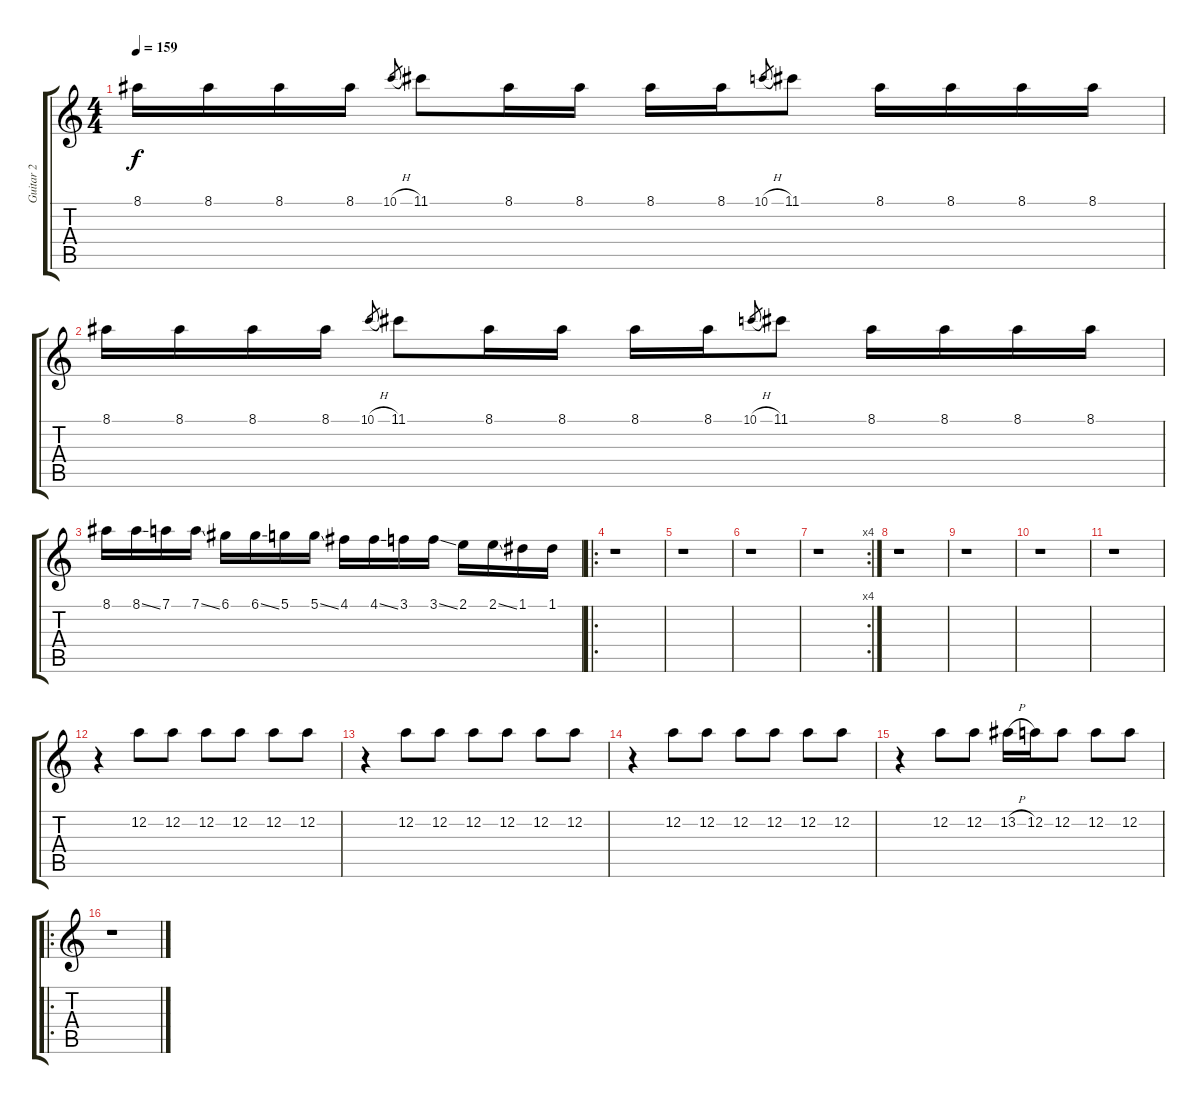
\track ("Guitar 2" "Guitar 2") {instrument distortionguitar}
\staff {score tabs}
\tuning (D4 A3 F3 C3 G2 C2) {hide}
\ts (4 4)
\tempo 159
\clef g2
\ks c
8.1.16{dy f} 8.1.16 8.1.16 8.1.16 10.1{h}.8{gr} 11.1.8 8.1.16 8.1.16 8.1.16 8.1.16 10.1{h}.8{gr} 11.1.8 8.1.16 8.1.16 8.1.16 8.1.16 |
8.1.16 8.1.16 8.1.16 8.1.16 10.1{h}.8{gr} 11.1.8 8.1.16 8.1.16 8.1.16 8.1.16 10.1{h}.8{gr} 11.1.8 8.1.16 8.1.16 8.1.16 8.1.16 |
8.1.16 8.1{ss}.16 7.1.16 7.1{ss}.16 6.1.16 6.1{ss}.16 5.1.16 5.1{ss}.16 4.1.16 4.1{ss}.16 3.1.16 3.1{ss}.16 2.1.16 2.1{ss}.16 1.1.16 1.1.16 |
\ro
r.1 |
r.1 |
r.1 |
\rc 4
r.1 |
r.1 |
r.1 |
r.1 |
r.1 |
r.4 12.2.8 12.2.8 12.2.8 12.2.8 12.2.8 12.2.8 |
r.4 12.2.8 12.2.8 12.2.8 12.2.8 12.2.8 12.2.8 |
r.4 12.2.8 12.2.8 12.2.8 12.2.8 12.2.8 12.2.8 |
r.4 12.2.8 12.2.8 13.2{h}.16 12.2.16 12.2.8 12.2.8 12.2.8 |
\ro
r.1
